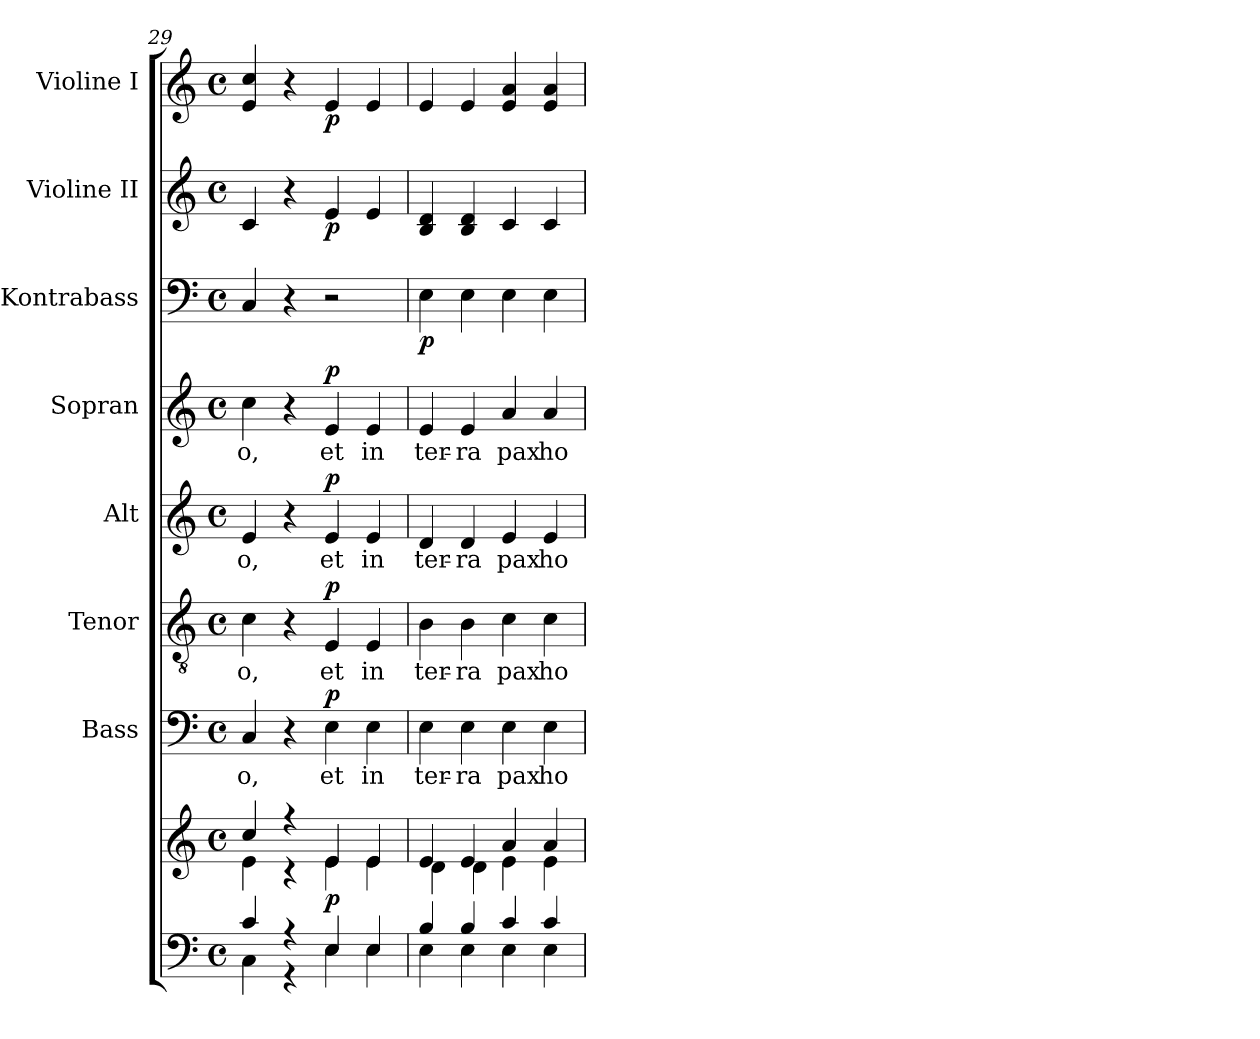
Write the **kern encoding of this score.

**kern	**kern	**dynam	**kern	**text	**dynam	**kern	**text	**dynam	**kern	**text	**dynam	**kern	**text	**dynam	**kern	**dynam	**kern	**dynam	**kern	**dynam
*part8	*part8	*part8	*part7	*part7	*part7	*part6	*part6	*part6	*part5	*part5	*part5	*part4	*part4	*part4	*part3	*part3	*part2	*part2	*part1	*part1
*staff9	*staff8	*staff8/9	*staff7	*staff7	*staff7	*staff6	*staff6	*staff6	*staff5	*staff5	*staff5	*staff4	*staff4	*staff4	*staff3	*staff3	*staff2	*staff2	*staff1	*staff1
*	*	*	*I"Bass	*	*	*I"Tenor	*	*	*I"Alt	*	*	*I"Sopran	*	*	*I"Kontrabass	*	*I"Violine II	*	*I"Violine I	*
*	*	*	*I'B.	*	*	*I'T.	*	*	*I'A.	*	*	*I'S.	*	*	*I'Kb.	*	*I'Vl. II	*	*I'Vl. I	*
*clefF4	*clefG2	*	*clefF4	*	*	*clefGv2	*	*	*clefG2	*	*	*clefG2	*	*	*clefF4	*	*clefG2	*	*clefG2	*
*	*	*	*	*	*	*	*	*	*	*	*	*	*	*	*ITrd7c12	*	*	*	*	*
*k[]	*k[]	*	*k[]	*	*	*k[]	*	*	*k[]	*	*	*k[]	*	*	*k[]	*	*k[]	*	*k[]	*
*C:	*C:	*	*C:	*	*	*C:	*	*	*C:	*	*	*C:	*	*	*C:	*	*C:	*	*C:	*
*M4/4	*M4/4	*	*M4/4	*	*	*M4/4	*	*	*M4/4	*	*	*M4/4	*	*	*M4/4	*	*M4/4	*	*M4/4	*
*met(c)	*met(c)	*	*met(c)	*	*	*met(c)	*	*	*met(c)	*	*	*met(c)	*	*	*met(c)	*	*met(c)	*	*met(c)	*
=29	=29	=29	=29	=29	=29	=29	=29	=29	=29	=29	=29	=29	=29	=29	=29	=29	=29	=29	=29	=29
*^	*^	*	*	*	*	*	*	*	*	*	*	*	*	*	*	*	*	*	*	*
!	!	!	!	!	!	!LO:LY:b	!	!	!LO:LY:b	!	!	!LO:LY:b	!	!	!LO:LY:b	!	!	!	!	!	!	!
4c/	4C\	4cc/	4e\	.	4C/	-o,	.	4c\	-o,	.	4e/	-o,	.	4cc\	-o,	.	4CC/	.	4c/	.	4e/ 4cc/	.
4r	4r	4r	4r	.	4r	.	.	4r	.	.	4r	.	.	4r	.	.	4r	.	4r	.	4r	.
!	!	!	!	!LO:DY:b	!	!LO:LY:b	!LO:DY:a	!	!LO:LY:b	!LO:DY:a	!	!LO:LY:b	!LO:DY:a	!	!LO:LY:b	!LO:DY:a	!	!	!	!LO:DY:b	!	!LO:DY:b
4E/	4E\	4e/	4e\	p	4E\	et	p	4E/	et	p	4e/	et	p	4e/	et	p	2r	.	4e/	p	4e/	p
!	!	!	!	!	!	!LO:LY:b	!	!	!LO:LY:b	!	!	!LO:LY:b	!	!	!LO:LY:b	!	!	!	!	!	!	!
4E/	4E\	4e/	4e\	.	4E\	in	.	4E/	in	.	4e/	in	.	4e/	in	.	.	.	4e/	.	4e/	.
=30	=30	=30	=30	=30	=30	=30	=30	=30	=30	=30	=30	=30	=30	=30	=30	=30	=30	=30	=30	=30	=30	=30
!	!	!	!	!	!	!LO:LY:b	!	!	!LO:LY:b	!	!	!LO:LY:b	!	!	!LO:LY:b	!	!	!LO:DY:b	!	!	!	!
4B/	4E\	4e/	4d\	.	4E\	ter-	.	4B\	ter-	.	4d/	ter-	.	4e/	ter-	.	4EE\	p	4B/ 4d/	.	4e/	.
!	!	!	!	!	!	!LO:LY:b	!	!	!LO:LY:b	!	!	!LO:LY:b	!	!	!LO:LY:b	!	!	!	!	!	!	!
4B/	4E\	4e/	4d\	.	4E\	-ra	.	4B\	-ra	.	4d/	-ra	.	4e/	-ra	.	4EE\	.	4B/ 4d/	.	4e/	.
!	!	!	!	!	!	!LO:LY:b	!	!	!LO:LY:b	!	!	!LO:LY:b	!	!	!LO:LY:b	!	!	!	!	!	!	!
4c/	4E\	4a/	4e\	.	4E\	pax	.	4c\	pax	.	4e/	pax	.	4a/	pax	.	4EE\	.	4c/	.	4e/ 4a/	.
!	!	!	!	!	!	!LO:LY:b	!	!	!LO:LY:b	!	!	!LO:LY:b	!	!	!LO:LY:b	!	!	!	!	!	!	!
4c/	4E\	4a/	4e\	.	4E\	ho-	.	4c\	ho-	.	4e/	ho-	.	4a/	ho-	.	4EE\	.	4c/	.	4e/ 4a/	.
*v	*v	*	*	*	*	*	*	*	*	*	*	*	*	*	*	*	*	*	*	*	*	*
*	*v	*v	*	*	*	*	*	*	*	*	*	*	*	*	*	*	*	*	*	*	*
=	=	=	=	=	=	=	=	=	=	=	=	=	=	=	=	=	=	=	=	=
*-	*-	*-	*-	*-	*-	*-	*-	*-	*-	*-	*-	*-	*-	*-	*-	*-	*-	*-	*-	*-
